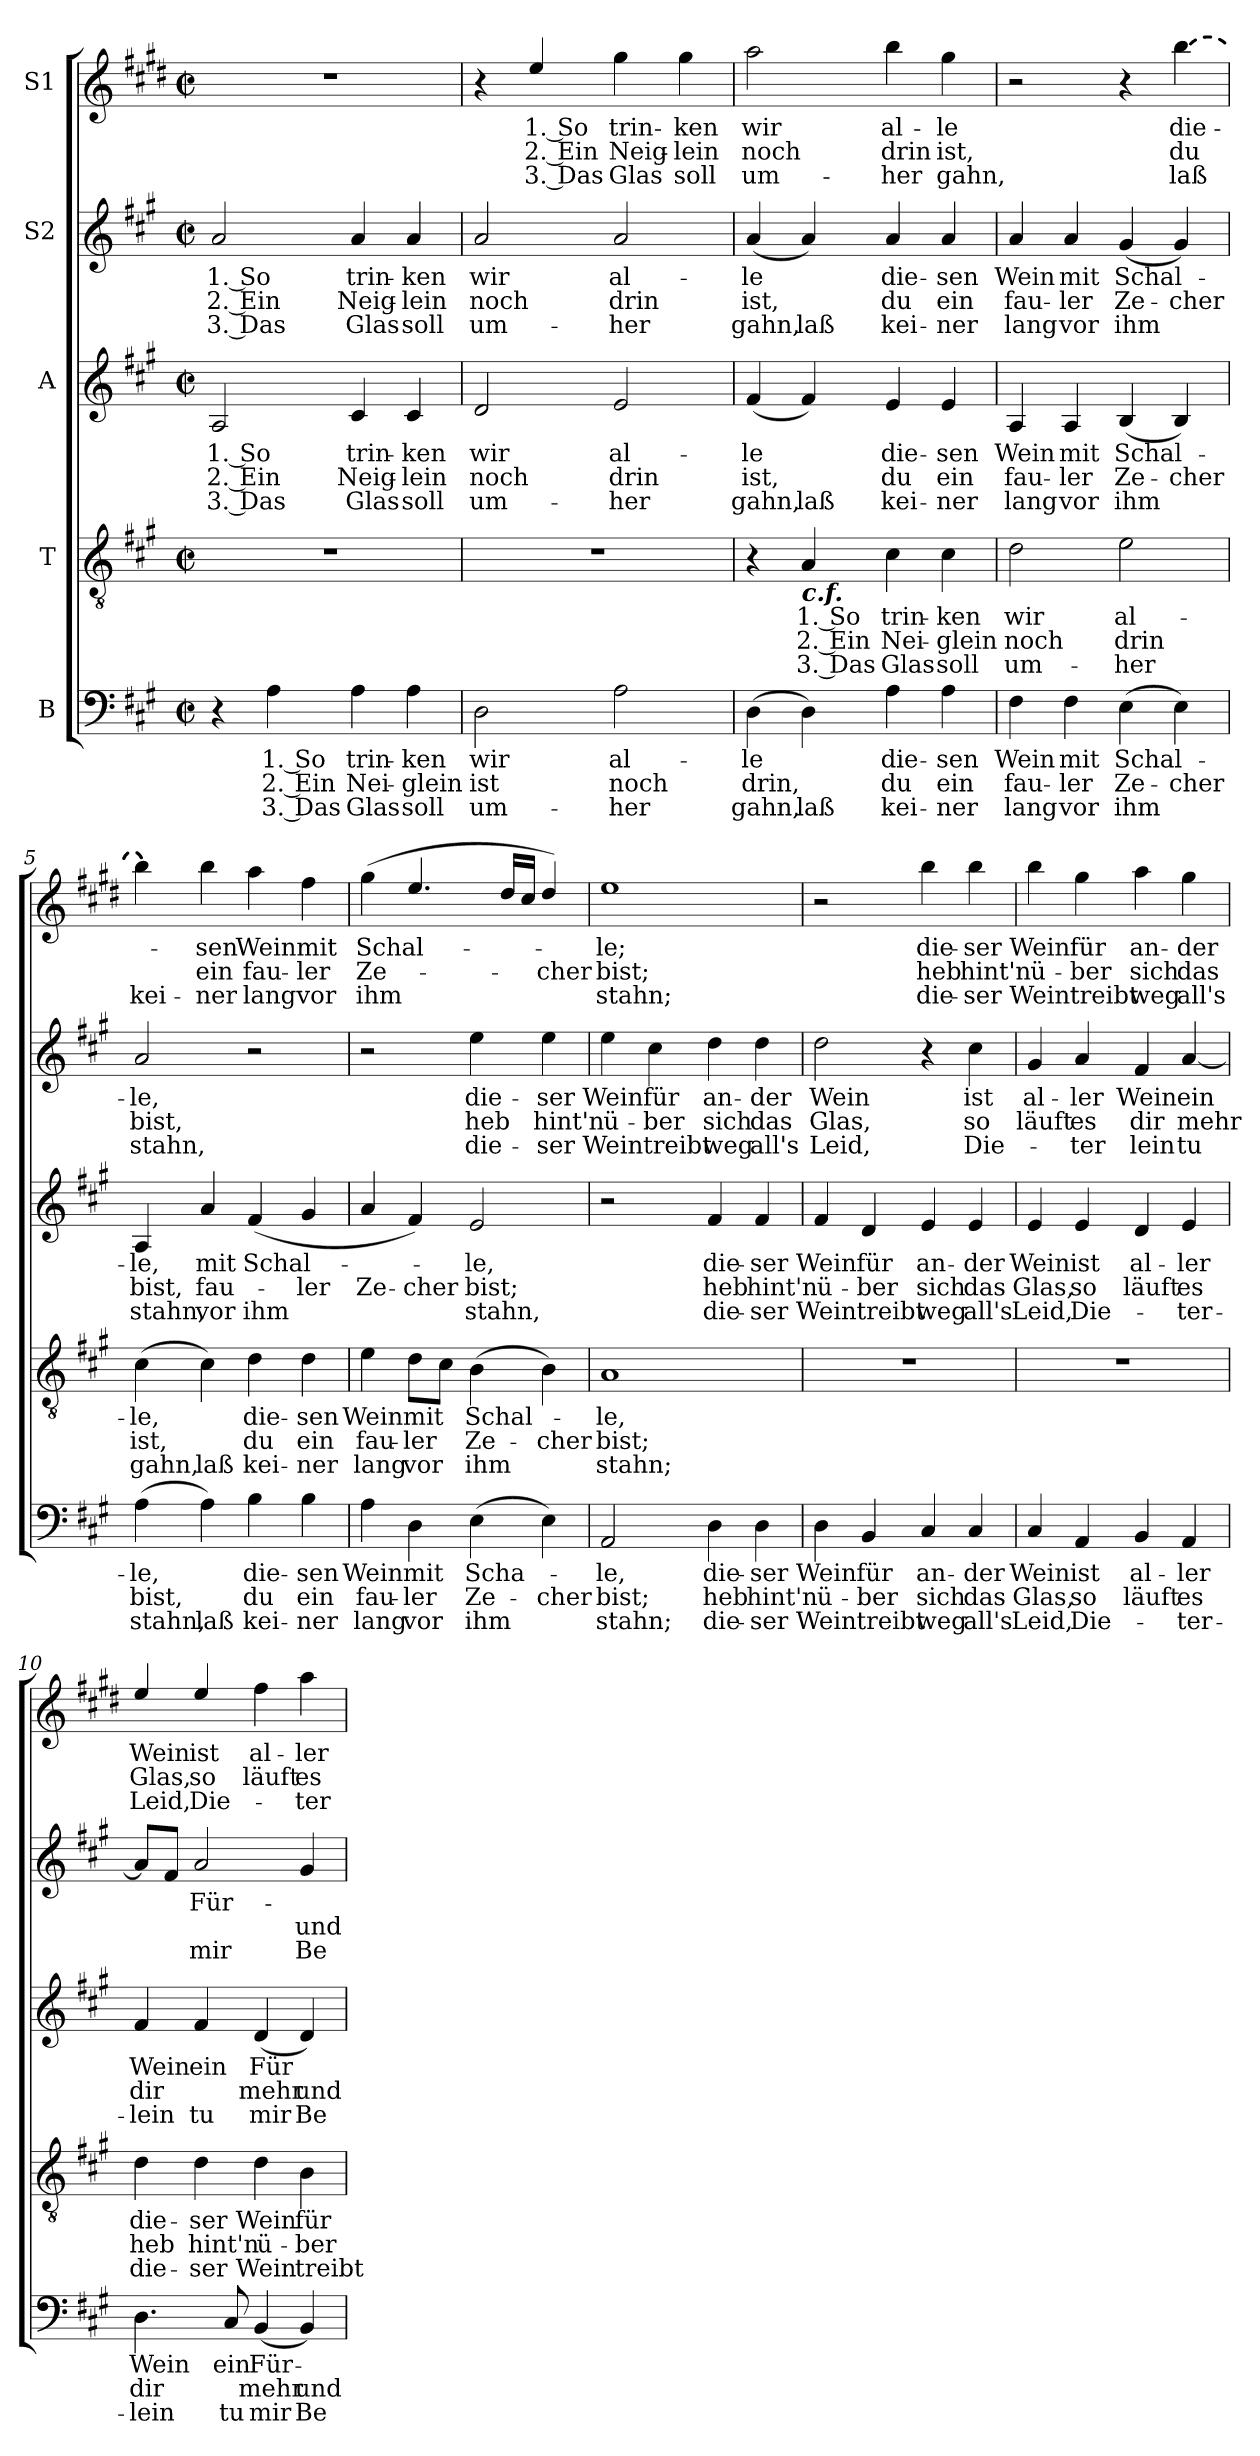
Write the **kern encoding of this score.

**kern	**text	**text	**text	**kern	**text	**text	**text	**kern	**text	**text	**text	**kern	**text	**text	**text	**kern	**text	**text	**text
*part5	*part5	*part5	*part5	*part4	*part4	*part4	*part4	*part3	*part3	*part3	*part3	*part2	*part2	*part2	*part2	*part1	*part1	*part1	*part1
*staff5	*staff5	*staff5	*staff5	*staff4	*staff4	*staff4	*staff4	*staff3	*staff3	*staff3	*staff3	*staff2	*staff2	*staff2	*staff2	*staff1	*staff1	*staff1	*staff1
*I"B	*	*	*	*I"T	*	*	*	*I"A	*	*	*	*I"S2	*	*	*	*I"S1	*	*	*
*clefF4	*	*	*	*clefGv2	*	*	*	*clefG2	*	*	*	*clefG2	*	*	*	*clefG2	*	*	*
*	*	*	*	*	*	*	*	*	*	*	*	*	*	*	*	*ITrd4c7	*	*	*
*k[f#c#g#]	*	*	*	*k[f#c#g#]	*	*	*	*k[f#c#g#]	*	*	*	*k[f#c#g#]	*	*	*	*k[f#c#g#]	*	*	*
*M2/2	*	*	*	*M2/2	*	*	*	*M2/2	*	*	*	*M2/2	*	*	*	*M2/2	*	*	*
*met(c|)	*	*	*	*met(c|)	*	*	*	*met(c|)	*	*	*	*met(c|)	*	*	*	*met(c|)	*	*	*
=1	=1	=1	=1	=1	=1	=1	=1	=1	=1	=1	=1	=1	=1	=1	=1	=1	=1	=1	=1
4r	.	.	.	1r	.	.	.	2A/	1. So	2. Ein	3. Das	2a/	1. So	2. Ein	3. Das	1r	.	.	.
4A\	1. So	2. Ein	3. Das	.	.	.	.	.	.	.	.	.	.	.	.	.	.	.	.
4A\	trin-	Nei-	Glas	.	.	.	.	4c#/	trin-	Neig-	Glas	4a/	trin-	Neig-	Glas	.	.	.	.
4A\	ken	-glein	soll	.	.	.	.	4c#/	ken	-lein	soll	4a/	ken	-lein	soll	.	.	.	.
=2	=2	=2	=2	=2	=2	=2	=2	=2	=2	=2	=2	=2	=2	=2	=2	=2	=2	=2	=2
2D\	wir	ist	um-	1r	.	.	.	2d/	wir	noch	um-	2a/	wir	noch	um-	4r	.	.	.
.	.	.	.	.	.	.	.	.	.	.	.	.	.	.	.	4a/	1. So	2. Ein	3. Das
2A\	al-	noch	-her	.	.	.	.	2e/	al-	drin	-her	2a/	al-	drin	-her	4cc#\	trin-	Neig-	Glas
.	.	.	.	.	.	.	.	.	.	.	.	.	.	.	.	4cc#\	-ken	lein	soll
=3	=3	=3	=3	=3	=3	=3	=3	=3	=3	=3	=3	=3	=3	=3	=3	=3	=3	=3	=3
(4D\	le	drin,	gahn,	4r	.	.	.	(4f#/	le	ist,	gahn,	(4a/	le	ist,	gahn,	2dd\	wir	noch	um-
!	!	!	!	!LO:TX:b:Bi:t=c.f.	!	!	!	!	!	!	!	!	!	!	!	!	!	!	!
4D\)	.	.	laß	4A/	1. So	2. Ein	3. Das	4f#/)	.	.	laß	4a/)	.	.	laß	.	.	.	.
4A\	die-	du	kei-	4c#\	trin-	Nei-	Glas	4e/	die-	du	kei-	4a/	die-	du	kei-	4ee\	al-	drin	-her
4A\	sen	ein	-ner	4c#\	ken	-glein	soll	4e/	sen	ein	-ner	4a/	sen	ein	-ner	4cc#\	-le	ist,	gahn,
=4	=4	=4	=4	=4	=4	=4	=4	=4	=4	=4	=4	=4	=4	=4	=4	=4	=4	=4	=4
4F#\	Wein	fau-	lang	2d\	wir	noch	um-	4A/	Wein	fau-	lang	4a/	Wein	fau-	lang	2r	.	.	.
4F#\	mit	-ler	vor	.	.	.	.	4A/	mit	-ler	vor	4a/	mit	-ler	vor	.	.	.	.
(4E\	Schal-	-Ze-	ihm	2e\	al-	drin	-her	(4B/	Schal-	Ze-	ihm	(4g#/	Schal-	Ze-	ihm	4r	.	.	.
!	!	!	!	!	!	!	!	!	!	!	!	!	!	!	!	!LO:T:dash	!	!	!
4E\)	.	-cher	.	.	.	.	.	4B/)	.	-cher	.	4g#/)	.	-cher	.	[4ee\	die-	du	laß
=5	=5	=5	=5	=5	=5	=5	=5	=5	=5	=5	=5	=5	=5	=5	=5	=5	=5	=5	=5
(4A\	-le,	bist,	stahn,	(4c#\	le,	ist,	gahn,	4A/	-le,	bist,	stahn,	2a/	-le,	bist,	stahn,	4ee\]	.	.	kei-
4A\)	.	.	laß	4c#\)	.	.	laß	4a/	mit	fau-	vor	.	.	.	.	4ee\	-sen	ein	-ner
4B\	die-	du	kei-	4d\	die-	du	kei-	(4f#/	Schal-	.	ihm	2r	.	.	.	4dd\	Wein	fau-	lang
4B\	sen	ein	-ner	4d\	sen	ein	-ner	4g#/	.	-ler	.	.	.	.	.	4b\	mit	-ler	vor
!!LO:LB:g=z
=6	=6	=6	=6	=6	=6	=6	=6	=6	=6	=6	=6	=6	=6	=6	=6	=6	=6	=6	=6
4A\	Wein	fau-	lang	4e\	Wein	fau-	lang	4a/	.	Ze-	.	2r	.	.	.	(4cc#\	Schal-	Ze-	ihm
4D\	mit	-ler	vor	8d\L	mit	-ler	vor	4f#/)	.	-cher	.	.	.	.	.	4.a/	.	.	.
.	.	.	.	8c#\J	.	.	.	.	.	.	.	.	.	.	.	.	.	.	.
(4E\	Scha-	Ze-	ihm	(4B\	Schal-	Ze-	ihm	2e/	-le,	bist;	stahn,	4ee\	die-	heb	die-	.	.	.	.
.	.	.	.	.	.	.	.	.	.	.	.	.	.	.	.	16g#/LL	.	.	.
.	.	.	.	.	.	.	.	.	.	.	.	.	.	.	.	16f#/JJ	.	.	.
4E\)	.	-cher	.	4B\)	.	-cher	.	.	.	.	.	4ee\	ser	hint'n	-ser	4g#/)	.	-cher	.
=7	=7	=7	=7	=7	=7	=7	=7	=7	=7	=7	=7	=7	=7	=7	=7	=7	=7	=7	=7
2AA/	-le,	bist;	stahn;	1A	le,	bist;	stahn;	2r	.	.	.	4ee\	Wein	ü-	Wein	1a	-le;	bist;	stahn;
.	.	.	.	.	.	.	.	.	.	.	.	4cc#\	für	-ber	treibt	.	.	.	.
4D\	die-	heb	die-	.	.	.	.	4f#/	die-	heb	die-	4dd\	an-	sich	weg	.	.	.	.
4D\	ser	hint'n	-ser	.	.	.	.	4f#/	ser	hint'n	-ser	4dd\	der	das	all's	.	.	.	.
=8	=8	=8	=8	=8	=8	=8	=8	=8	=8	=8	=8	=8	=8	=8	=8	=8	=8	=8	=8
4D\	Wein	ü-	Wein	1r	.	.	.	4f#/	Wein	ü-	Wein	2dd\	Wein	Glas,	Leid,	2r	.	.	.
4BB/	für	-ber	treibt	.	.	.	.	4d/	für	-ber	treibt	.	.	.	.	.	.	.	.
4C#/	an-	sich	weg	.	.	.	.	4e/	an-	sich	weg	4r	.	.	.	4ee\	die-	heb	die-
4C#/	der	das	all's	.	.	.	.	4e/	der	das	all's	4cc#\	ist	so	-Die-	4ee\	-ser	hint'n	-ser
=9	=9	=9	=9	=9	=9	=9	=9	=9	=9	=9	=9	=9	=9	=9	=9	=9	=9	=9	=9
4C#/	Wein	Glas,	Leid,	1r	.	.	.	4e/	Wein	Glas,	Leid,	4g#/	al-	läuft	.	4ee\	Wein	ü-	Wein
4AA/	ist	so	Die-	.	.	.	.	4e/	ist	so	Die-	4a/	ler	es	-ter	4cc#\	für	-ber	treibt
4BB/	al-	läuft	.	.	.	.	.	4d/	al-	läuft	.	4f#/	Wein	dir	lein	4dd\	an-	sich	weg
4AA/	ler	es	-ter-	.	.	.	.	4e/	ler	es	-ter-	[4a/	ein	mehr	tu	4cc#\	-der	das	all's
!!LO:PB:g=z
=10	=10	=10	=10	=10	=10	=10	=10	=10	=10	=10	=10	=10	=10	=10	=10	=10	=10	=10	=10
4.D\	Wein	dir	-lein	4d\	die-	heb	die-	4f#/	Wein	dir	-lein	8a/L]	.	.	.	4a/	Wein	Glas,	Leid,
.	.	.	.	.	.	.	.	.	.	.	.	8f#/J	.	.	.	.	.	.	.
.	.	.	.	4d\	ser	hint'n	-ser	4f#/	ein	.	tu	2a/	Für-	.	mir	4a/	ist	so	Die-
8C#/	ein	.	tu	.	.	.	.	.	.	.	.	.	.	.	.	.	.	.	.
(4BB/	Für-	mehr	mir	4d\	Wein	ü-	Wein	(4d/	-Für	mehr	mir	.	.	.	.	4b\	al-	läuft	.
4BB/)	.	und	Be-	4B\	für	-ber	treibt	4d/)	.	und	Be-	4g#/	.	und	Be-	4dd\	-ler	es	-ter-
=	=	=	=	=	=	=	=	=	=	=	=	=	=	=	=	=	=	=	=
*-	*-	*-	*-	*-	*-	*-	*-	*-	*-	*-	*-	*-	*-	*-	*-	*-	*-	*-	*-
